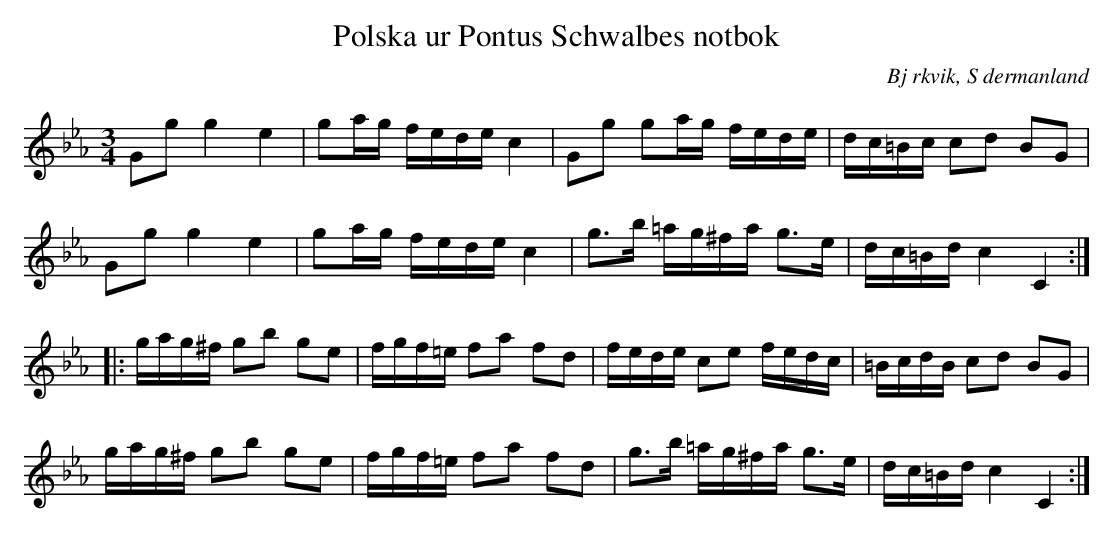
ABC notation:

X:1
T:Polska ur Pontus Schwalbes notbok
O:Bj rkvik, S dermanland
M:3/4
L:1/16
K:Cm
G2g2 g4 e4 | g2ag fede c4 | G2g2 g2ag fede | dc=Bc c2d2 B2G2 |
G2g2 g4 e4 | g2ag fede c4 | g2>b2 =ag^fa g2>e2 | dc=Bd c4 C4 ::
gag^f g2b2 g2e2 | fgf=e f2a2 f2d2 | fede c2e2 fedc | =BcdB c2d2 B2G2 |
gag^f g2b2 g2e2 | fgf=e f2a2 f2d2 | g2>b2 =ag^fa g2>e2 | dc=Bd c4 C4 :|
